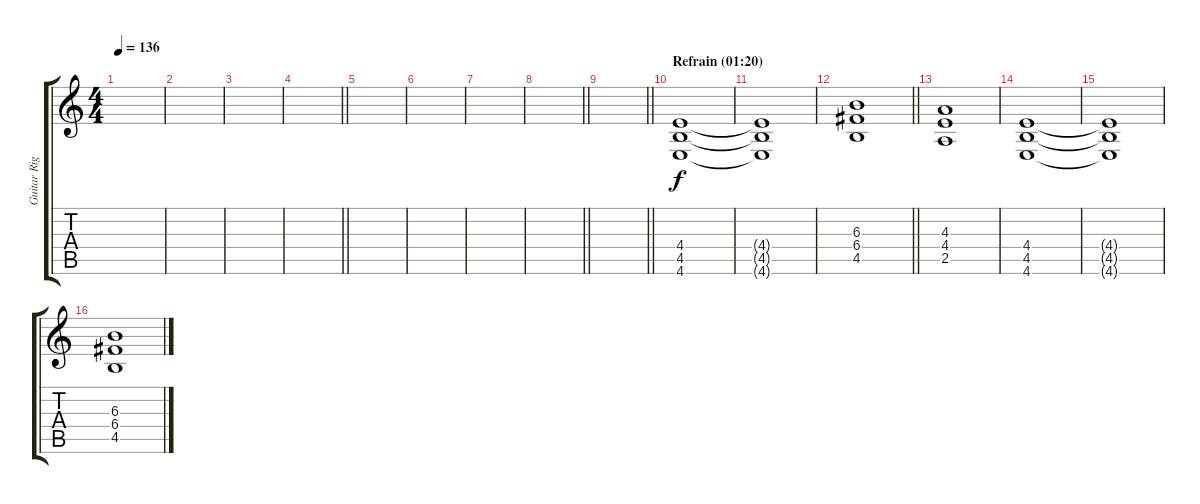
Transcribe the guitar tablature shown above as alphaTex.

\track ("Guitar Right" "Guitar Rig") {instrument distortionguitar}
\staff {score tabs}
\tuning (D4 A3 F3 C3 G2 C2) {hide}
\ts (4 4)
\tempo 136
\clef g2
\ks c
|
|
|
\barLineRight lightlight
|
|
|
|
\barLineRight lightlight
|
\barLineRight lightlight
|
\section ("" "Refrain (01:20)")
(4.4 4.5 4.6).1 |
(4.4{t} 4.5{t} 4.6{t}).1 |
\barLineRight lightlight
(6.3 6.4 4.5).1 |
(4.3 4.4 2.5).1 |
(4.4 4.5 4.6).1 |
(4.4{t} 4.5{t} 4.6{t}).1 |
(6.3 6.4 4.5).1
